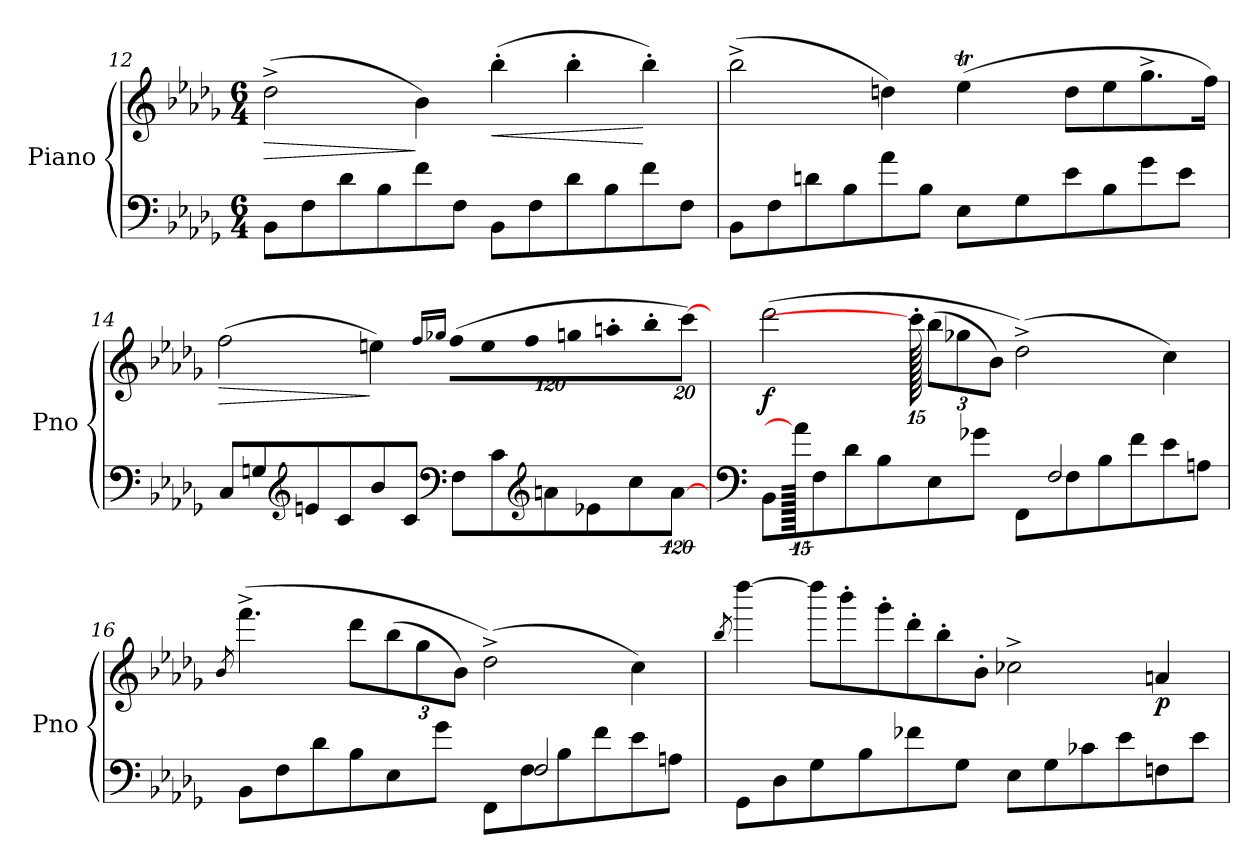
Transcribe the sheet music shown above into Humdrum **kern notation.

**kern	**kern	**dynam
*part1	*part1	*part1
*staff2	*staff1	*staff1/2
*I"Piano	*	*
*I'Pno	*	*
*clefF4	*clefG2	*
*k[b-e-a-d-g-]	*k[b-e-a-d-g-]	*
*M6/4	*M6/4	*
=12	=12	=12
!	!	!LO:HP:b
8BB-\L	(>2dd-^\	>
8F\	.	.
8d-\	.	.
8B-\	.	.
8f\	4b-\)	]
8F\J	.	.
!	!	!LO:HP:b
8BB-\L	(>4bb-'\	<
8F\	.	.
8d-\	4bb-'\	.
8B-\	.	.
8f\	4bb-'\)	[
8F\J	.	.
!!LO:LB:g=z
=13	=13	=13
*	*^	*
8BB-\L	(>2bb-^\	2.ryy	.
8F\	.	.	.
8dn\	.	.	.
8B-\	.	.	.
8a-\	4ddn\)	.	.
8B-\J	.	.	.
*	*	*Xtuplet	*
8E-\L	(>4ee-T\	24ryy	.
.	.	24ffyy	.
.	.	24ee-yy	.
8G-\	.	24ffyy	.
.	.	12ee-yy	.
8e-\	8dd\L	2ryy	.
8B-\	8ee-\	.	.
8g-\	8.gg-^\	.	.
8e-\J	.	.	.
.	16ff\Jk)	.	.
*	*v	*v	*
!!LO:PB:g=z
=14	=14	=14
!	!	!LO:HP:b
960ryy	(>2ff\	>
8C/L	.	.
8Gn/	.	.
*clefG2	*	*
8en/	.	.
8c/	.	.
.	4een\)	]
8b-/	.	.
8c/J	.	.
.	16qff/LL	.
.	16qgg-X/JJ	.
*	*tuplet	*
*	*Xbrackettup	*
!	!LO:N:vis=8	!
.	(>960%103ff\L	.
*clefF4	*	*
8F\L	.	.
!	!LO:N:vis=8	!
.	960%103ee\	.
8c\	.	.
!	!LO:N:vis=8	!
.	960%103ff\	.
*clefG2	*	*
8an\	.	.
!	!LO:N:vis=8	!
.	960%103ggn\	.
8e-X\	.	.
!	!LO:N:vis=8	!
.	960%103aan'\	.
8cc\	.	.
!	!LO:N:vis=8	!
.	960%103bb-'\	.
[960%119a\J	.	.
.	[160%17ccc\J)	.
=15	=15	=15
*clefF4	*	*
*^	*	*
!	!	!	!LO:DY:b
8BB-\L	2..ryy	(>2ddd-\	f
960a\]	.	.	.
8F\	.	.	.
8d-\	.	.	.
8B-\	.	.	.
.	.	960ccc'\]	.
8E-\	.	(>12bb-\L	.
.	.	12gg-X\	.
8g-X\J	.	.	.
.	.	12b-\J)	.
8FF\L	.	(>2dd-^\)	.
.	2F/	.	.
8F\	.	.	.
8B-\	.	.	.
8f\	.	.	.
8e-\	.	4cc\)	.
.	960%121ryy	.	.
8An\J	.	.	.
!!LO:LB:g=z
=16	=16	=16	=16
.	.	8qb-/	.
8BB-\L	2..ryy	(>4.fff^\	.
8F\	.	.	.
8d-\	.	.	.
8B-\	.	8ddd-\L	.
8E-\	.	(>12bb-\	.
.	.	12gg-\	.
8g-\J	.	.	.
.	.	12b-\J)	.
8FF\L	.	(>2dd-^\)	.
8F\	2F/	.	.
8B-\	.	.	.
8f\	.	.	.
8e-\	.	4cc\)	.
8An\J	8ryy	.	.
*v	*v	*	*
!!LO:LB:g=z
=17	=17	=17
.	8qbb-/	.
8GG-\L	[4dddd-\	.
8D-\	.	.
*	*Xtuplet	*
8G-\	12dddd-\L]	.
.	12bbb-'\	.
8B-\	.	.
.	12ggg-'\	.
8f-X\	12ddd-'\	.
.	12bb-'\	.
8G-\J	.	.
.	12b-'\J	.
8E-\L	2cc-X^\	.
8G-\	.	.
8c-X\	.	.
8e-\	.	.
!	!	!LO:DY:b
8Fn\	4an/	p
8e-\J	.	.
=	=	=
*-	*-	*-
